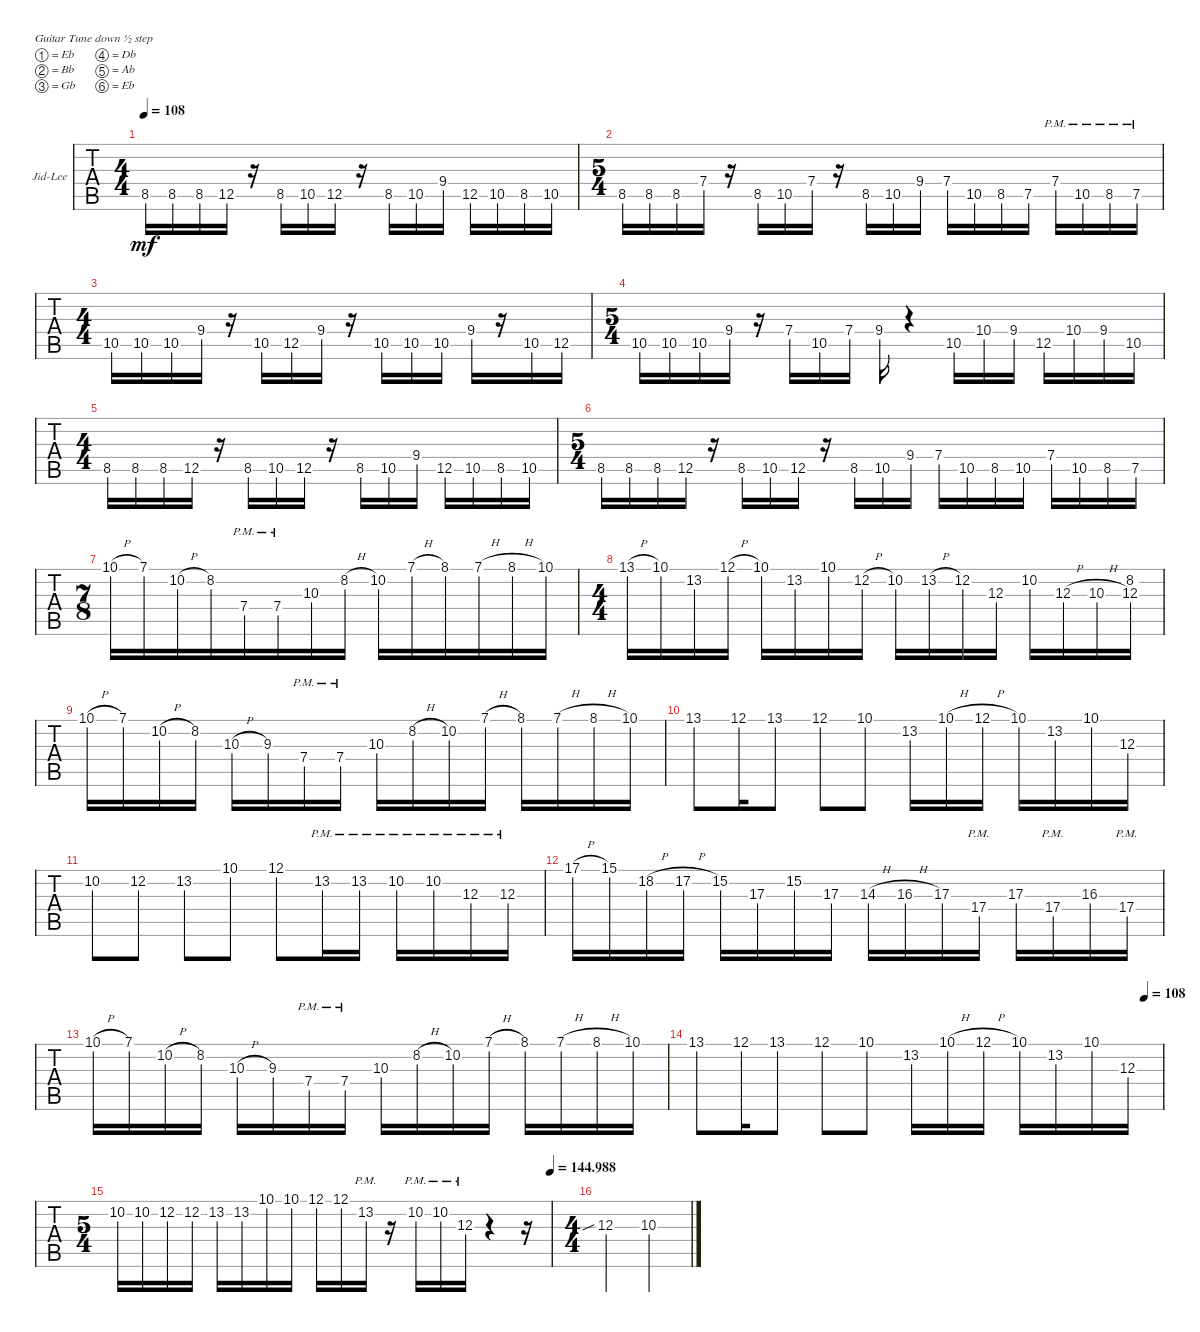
\defaultSystemsLayout 4
\bracketExtendMode groupsimilarinstruments
\firstSystemTrackNameOrientation horizontal
\otherSystemsTrackNameOrientation horizontal
\track ("Jid-Lee" "Jid-Lee") {instrument distortionguitar}
\staff {tabs}
\tuning (Eb4 Bb3 Gb3 Db3 Ab2 Eb2)
\ts (4 4)
\tempo 108
\clef g2
\ks c
8.5.16{dy mf} 8.5.16 8.5.16 12.5.16 r.16 8.5.16 10.5.16 12.5.16 r.16 8.5.16 10.5.16 9.4.16 12.5.16 10.5.16 8.5.16 10.5.16 |
\ts (5 4)
8.5.16 8.5.16 8.5.16 7.4.16 r.16 8.5.16 10.5.16 7.4.16 r.16 8.5.16 10.5.16 9.4.16 7.4.16 10.5.16 8.5.16 7.5.16 7.4{pm}.16 10.5{pm}.16 8.5{pm}.16 7.5{pm}.16 |
\ts (4 4)
10.5.16 10.5.16 10.5.16 9.4.16 r.16 10.5.16 12.5.16 9.4.16 r.16 10.5.16 10.5.16 10.5.16 9.4.16 r.16 10.5.16 12.5.16 |
\ts (5 4)
10.5.16 10.5.16 10.5.16 9.4.16 r.16 7.4.16 10.5.16 7.4.16 9.4.16 r.4 10.5.16 10.4.16 9.4.16 12.5.16 10.4.16 9.4.16 10.5.16 |
\ts (4 4)
8.5.16 8.5.16 8.5.16 12.5.16 r.16 8.5.16 10.5.16 12.5.16 r.16 8.5.16 10.5.16 9.4.16 12.5.16 10.5.16 8.5.16 10.5.16 |
\ts (5 4)
8.5.16 8.5.16 8.5.16 12.5.16 r.16 8.5.16 10.5.16 12.5.16 r.16 8.5.16 10.5.16 9.4.16 7.4.16 10.5.16 8.5.16 10.5.16 7.4.16 10.5.16 8.5.16 7.5.16 |
\ts (7 8)
10.1{h}.16 7.1.16 10.2{h}.16 8.2.16 7.4{pm}.16 7.4{pm}.16 10.3.16 8.2{h}.16 10.2.16 7.1{h}.16 8.1.16 7.1{h}.16 8.1{h}.16 10.1.16 |
\ts (4 4)
13.1{h}.16 10.1.16 13.2.16 12.1{h}.16 10.1.16 13.2.16 10.1.16 12.2{h}.16 10.2.16 13.2{h}.16 12.2.16 12.3.16 10.2.16 12.3{h}.16 10.3{h}.16 (8.2 12.3).16 |
10.1{h}.16 7.1.16 10.2{h}.16 8.2.16 10.3{h}.16 9.3.16 7.4{pm}.16 7.4{pm}.16 10.3.16 8.2{h}.16 10.2.16 7.1{h}.16 8.1.16 7.1{h}.16 8.1{h}.16 10.1.16 |
13.1.8 12.1.16 13.1.8 12.1.8 10.1.8 13.2.16 10.1{h}.16 12.1{h}.16 10.1.16 13.2.16 10.1.16 12.3.16 |
10.2.8 12.2.8 13.2.8 10.1.8 12.1.8 13.2{pm}.16 13.2{pm}.16 10.2{pm}.16 10.2{pm}.16 12.3{pm}.16 12.3{pm}.16 |
17.1{h}.16 15.1.16 18.2{h}.16 17.2{h}.16 15.2.16 17.3.16 15.2.16 17.3.16 14.3{h}.16 16.3{h}.16 17.3.16 17.4{pm}.16 17.3.16 17.4{pm}.16 16.3.16 17.4{pm}.16 |
10.1{h}.16 7.1.16 10.2{h}.16 8.2.16 10.3{h}.16 9.3.16 7.4{pm}.16 7.4{pm}.16 10.3.16 8.2{h}.16 10.2.16 7.1{h}.16 8.1.16 7.1{h}.16 8.1{h}.16 10.1.16 |
\tempo (108 0.9625)
13.1.8 12.1.16 13.1.8 12.1.8 10.1.8 13.2.16 10.1{h}.16 12.1{h}.16 10.1.16 13.2.16 10.1.16 12.3.16 |
\ts (5 4)
\tempo (144.988 1)
10.2.16 10.2.16 12.2.16 12.2.16 13.2.16 13.2.16 10.1.16 10.1.16 12.1.16 12.1.16 13.2{pm}.16 r.16 10.2{pm}.16 10.2{pm}.16 12.3{pm}.16 r.4 r.16 |
\ts (4 4)
12.3{sib}.2 10.3.2
